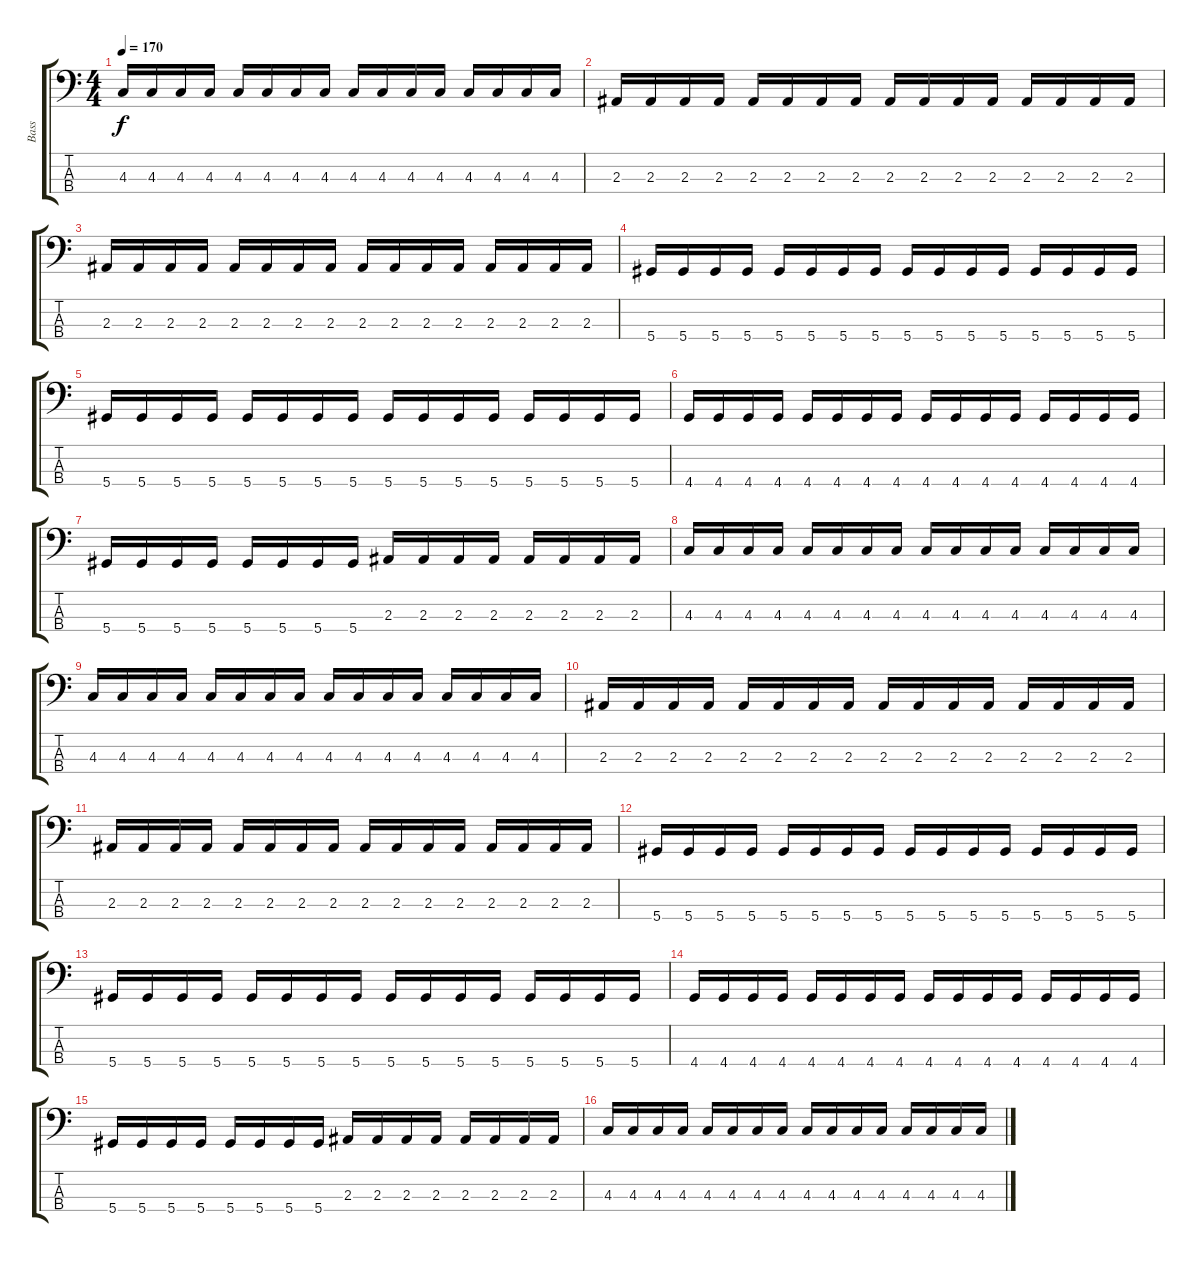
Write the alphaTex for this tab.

\track ("Bass" "Bass") {instrument electricbassfinger}
\staff {score tabs}
\tuning (Gb2 Db2 Ab1 Eb1) {hide}
\ts (4 4)
\tempo 170
\clef f4
\ks c
4.3.16{dy f} 4.3.16 4.3.16 4.3.16 4.3.16 4.3.16 4.3.16 4.3.16 4.3.16 4.3.16 4.3.16 4.3.16 4.3.16 4.3.16 4.3.16 4.3.16 |
2.3.16 2.3.16 2.3.16 2.3.16 2.3.16 2.3.16 2.3.16 2.3.16 2.3.16 2.3.16 2.3.16 2.3.16 2.3.16 2.3.16 2.3.16 2.3.16 |
2.3.16 2.3.16 2.3.16 2.3.16 2.3.16 2.3.16 2.3.16 2.3.16 2.3.16 2.3.16 2.3.16 2.3.16 2.3.16 2.3.16 2.3.16 2.3.16 |
5.4.16 5.4.16 5.4.16 5.4.16 5.4.16 5.4.16 5.4.16 5.4.16 5.4.16 5.4.16 5.4.16 5.4.16 5.4.16 5.4.16 5.4.16 5.4.16 |
5.4.16 5.4.16 5.4.16 5.4.16 5.4.16 5.4.16 5.4.16 5.4.16 5.4.16 5.4.16 5.4.16 5.4.16 5.4.16 5.4.16 5.4.16 5.4.16 |
4.4.16 4.4.16 4.4.16 4.4.16 4.4.16 4.4.16 4.4.16 4.4.16 4.4.16 4.4.16 4.4.16 4.4.16 4.4.16 4.4.16 4.4.16 4.4.16 |
5.4.16 5.4.16 5.4.16 5.4.16 5.4.16 5.4.16 5.4.16 5.4.16 2.3.16 2.3.16 2.3.16 2.3.16 2.3.16 2.3.16 2.3.16 2.3.16 |
4.3.16 4.3.16 4.3.16 4.3.16 4.3.16 4.3.16 4.3.16 4.3.16 4.3.16 4.3.16 4.3.16 4.3.16 4.3.16 4.3.16 4.3.16 4.3.16 |
4.3.16 4.3.16 4.3.16 4.3.16 4.3.16 4.3.16 4.3.16 4.3.16 4.3.16 4.3.16 4.3.16 4.3.16 4.3.16 4.3.16 4.3.16 4.3.16 |
2.3.16 2.3.16 2.3.16 2.3.16 2.3.16 2.3.16 2.3.16 2.3.16 2.3.16 2.3.16 2.3.16 2.3.16 2.3.16 2.3.16 2.3.16 2.3.16 |
2.3.16 2.3.16 2.3.16 2.3.16 2.3.16 2.3.16 2.3.16 2.3.16 2.3.16 2.3.16 2.3.16 2.3.16 2.3.16 2.3.16 2.3.16 2.3.16 |
5.4.16 5.4.16 5.4.16 5.4.16 5.4.16 5.4.16 5.4.16 5.4.16 5.4.16 5.4.16 5.4.16 5.4.16 5.4.16 5.4.16 5.4.16 5.4.16 |
5.4.16 5.4.16 5.4.16 5.4.16 5.4.16 5.4.16 5.4.16 5.4.16 5.4.16 5.4.16 5.4.16 5.4.16 5.4.16 5.4.16 5.4.16 5.4.16 |
4.4.16 4.4.16 4.4.16 4.4.16 4.4.16 4.4.16 4.4.16 4.4.16 4.4.16 4.4.16 4.4.16 4.4.16 4.4.16 4.4.16 4.4.16 4.4.16 |
5.4.16 5.4.16 5.4.16 5.4.16 5.4.16 5.4.16 5.4.16 5.4.16 2.3.16 2.3.16 2.3.16 2.3.16 2.3.16 2.3.16 2.3.16 2.3.16 |
4.3.16 4.3.16 4.3.16 4.3.16 4.3.16 4.3.16 4.3.16 4.3.16 4.3.16 4.3.16 4.3.16 4.3.16 4.3.16 4.3.16 4.3.16 4.3.16
